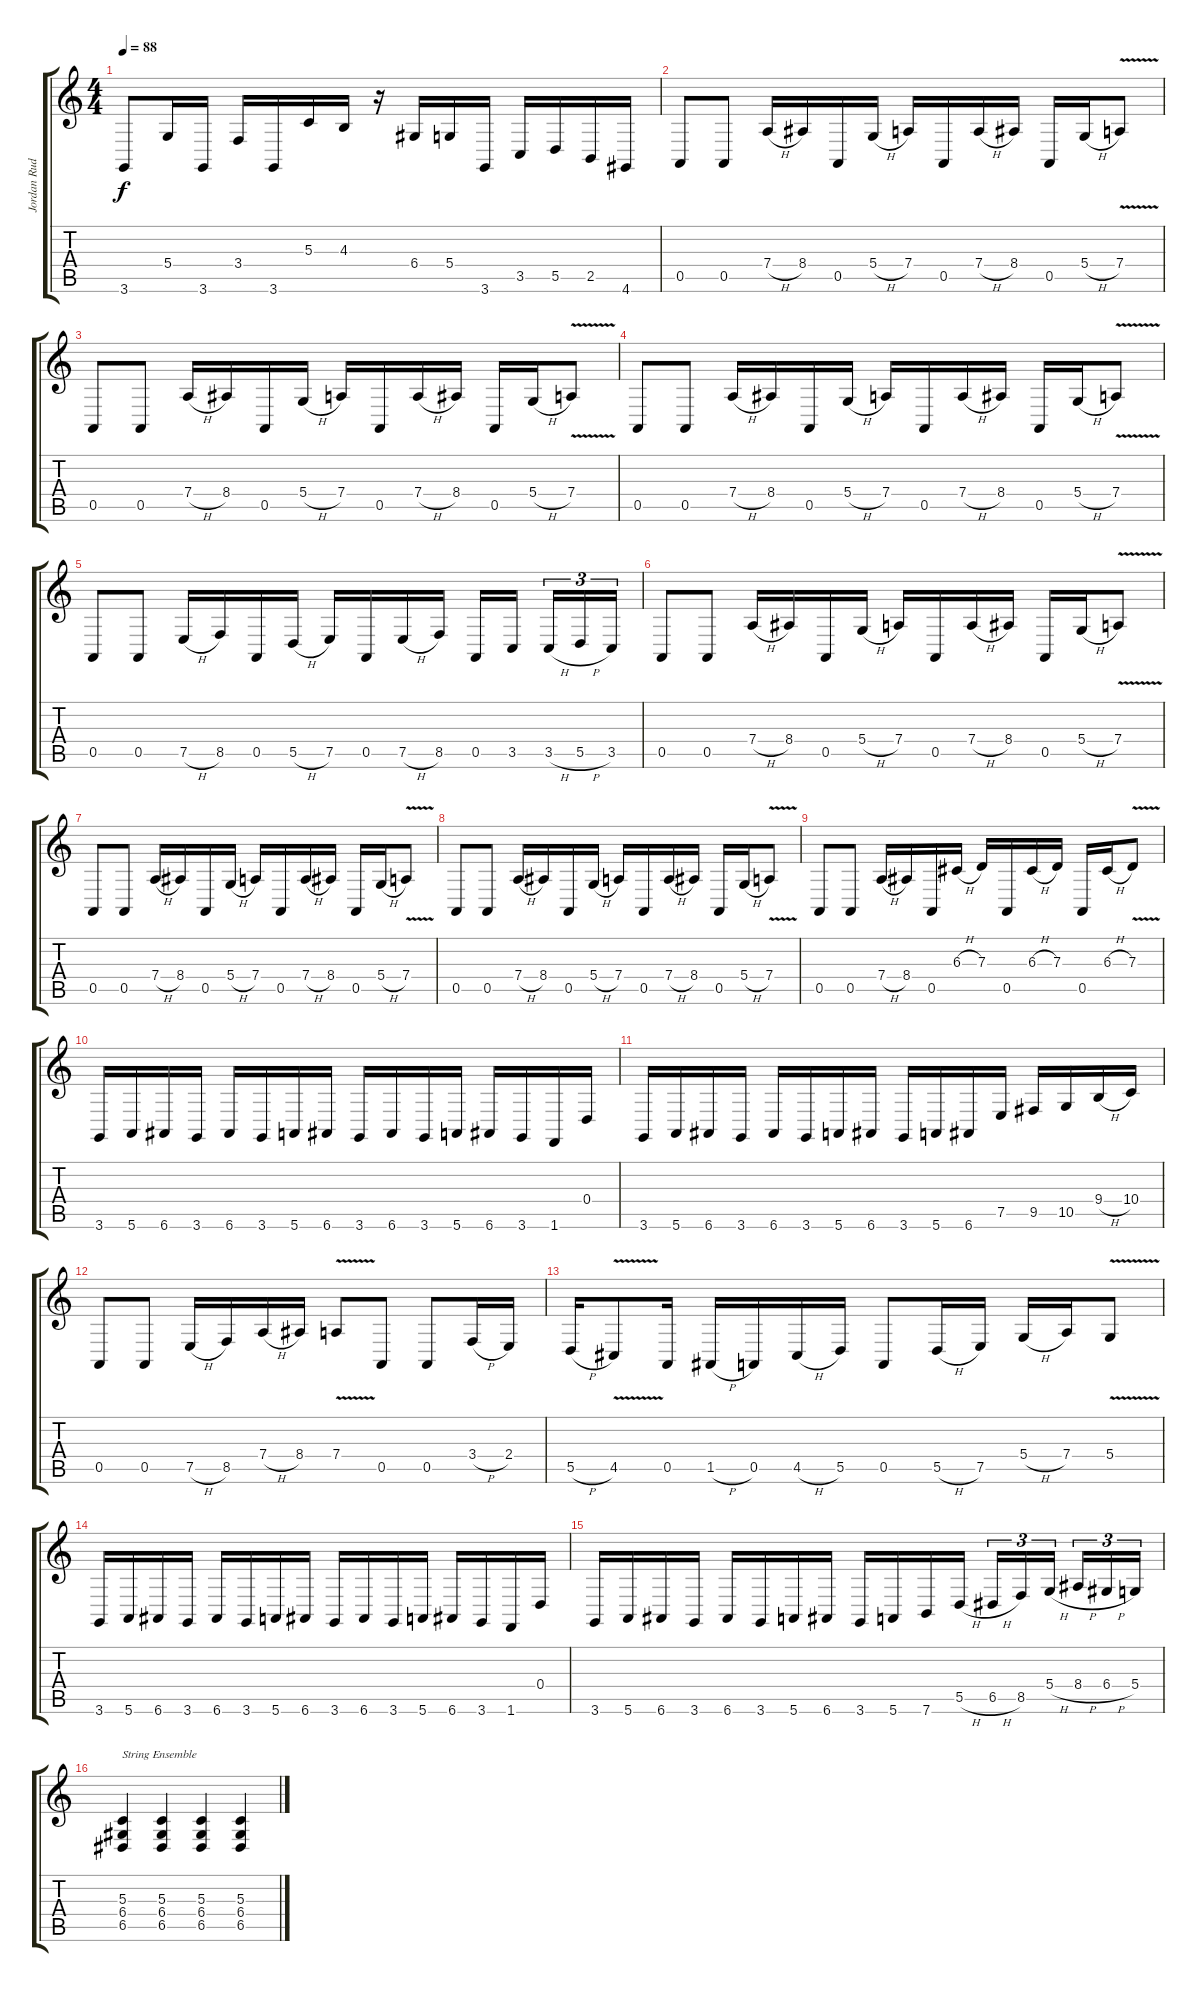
\track ("Jordan Rudess" "Jordan Rud") {instrument sitar}
\staff {score tabs}
\tuning (E4 B3 G3 D3 A2 E2) {hide}
\ts (4 4)
\tempo 88
\clef g2
\ks c
3.6.8{dy f} 5.4.16 3.6.16 3.4.16 3.6.16 5.3.16 4.3.16 r.16 6.4.16 5.4.16 3.6.16 3.5.16 5.5.16 2.5.16 4.6.16 |
0.5.8 0.5.8 7.4{h}.16 8.4.16 0.5.16 5.4{h}.16 7.4.16 0.5.16 7.4{h}.16 8.4.16 0.5.16 5.4{h}.16 7.4{v}.8 |
0.5.8 0.5.8 7.4{h}.16 8.4.16 0.5.16 5.4{h}.16 7.4.16 0.5.16 7.4{h}.16 8.4.16 0.5.16 5.4{h}.16 7.4{v}.8 |
0.5.8 0.5.8 7.4{h}.16 8.4.16 0.5.16 5.4{h}.16 7.4.16 0.5.16 7.4{h}.16 8.4.16 0.5.16 5.4{h}.16 7.4{v}.8 |
0.5.8 0.5.8 7.5{h}.16 8.5.16 0.5.16 5.5{h}.16 7.5.16 0.5.16 7.5{h}.16 8.5.16 0.5.16 3.5.16 3.5{h}.16{tu (3 2)} 5.5{h}.16{tu (3 2)} 3.5.16{tu (3 2)} |
0.5.8 0.5.8 7.4{h}.16 8.4.16 0.5.16 5.4{h}.16 7.4.16 0.5.16 7.4{h}.16 8.4.16 0.5.16 5.4{h}.16 7.4{v}.8 |
0.5.8 0.5.8 7.4{h}.16 8.4.16 0.5.16 5.4{h}.16 7.4.16 0.5.16 7.4{h}.16 8.4.16 0.5.16 5.4{h}.16 7.4{v}.8 |
0.5.8 0.5.8 7.4{h}.16 8.4.16 0.5.16 5.4{h}.16 7.4.16 0.5.16 7.4{h}.16 8.4.16 0.5.16 5.4{h}.16 7.4{v}.8 |
0.5.8 0.5.8 7.4{h}.16 8.4.16 0.5.16 6.3{h}.16 7.3.16 0.5.16 6.3{h}.16 7.3.16 0.5.16 6.3{h}.16 7.3{v}.8 |
3.6.16 5.6.16 6.6.16 3.6.16 6.6.16 3.6.16 5.6.16 6.6.16 3.6.16 6.6.16 3.6.16 5.6.16 6.6.16 3.6.16 1.6.16 0.4.16 |
3.6.16 5.6.16 6.6.16 3.6.16 6.6.16 3.6.16 5.6.16 6.6.16 3.6.16 5.6.16 6.6.16 7.5.16 9.5.16 10.5.16 9.4{h}.16 10.4.16 |
0.5.8 0.5.8 7.5{h}.16 8.5.16 7.4{h}.16 8.4.16 7.4{v}.8 0.5.8 0.5.8 3.4{h}.16 2.4.16 |
5.5{h}.16 4.5{v}.8 0.5.16 1.5{h}.16 0.5.16 4.5{h}.16 5.5.16 0.5.8 5.5{h}.16 7.5.16 5.4{h}.16 7.4.16 5.4{v}.8 |
3.6.16 5.6.16 6.6.16 3.6.16 6.6.16 3.6.16 5.6.16 6.6.16 3.6.16 6.6.16 3.6.16 5.6.16 6.6.16 3.6.16 1.6.16 0.4.16 |
3.6.16 5.6.16 6.6.16 3.6.16 6.6.16 3.6.16 5.6.16 6.6.16 3.6.16 5.6.16 7.6.16 5.5{h}.16 6.5{h}.16{tu (3 2)} 8.5.16{tu (3 2)} 5.4{h}.16{tu (3 2)} 8.4{h}.16{tu (3 2)} 6.4{h}.16{tu (3 2)} 5.4.16{tu (3 2)} |
(5.3 6.4 6.5).4{txt "String Ensemble" volume 13 instrument stringensemble1} (5.3 6.4 6.5).4 (5.3 6.4 6.5).4 (5.3 6.4 6.5).4
